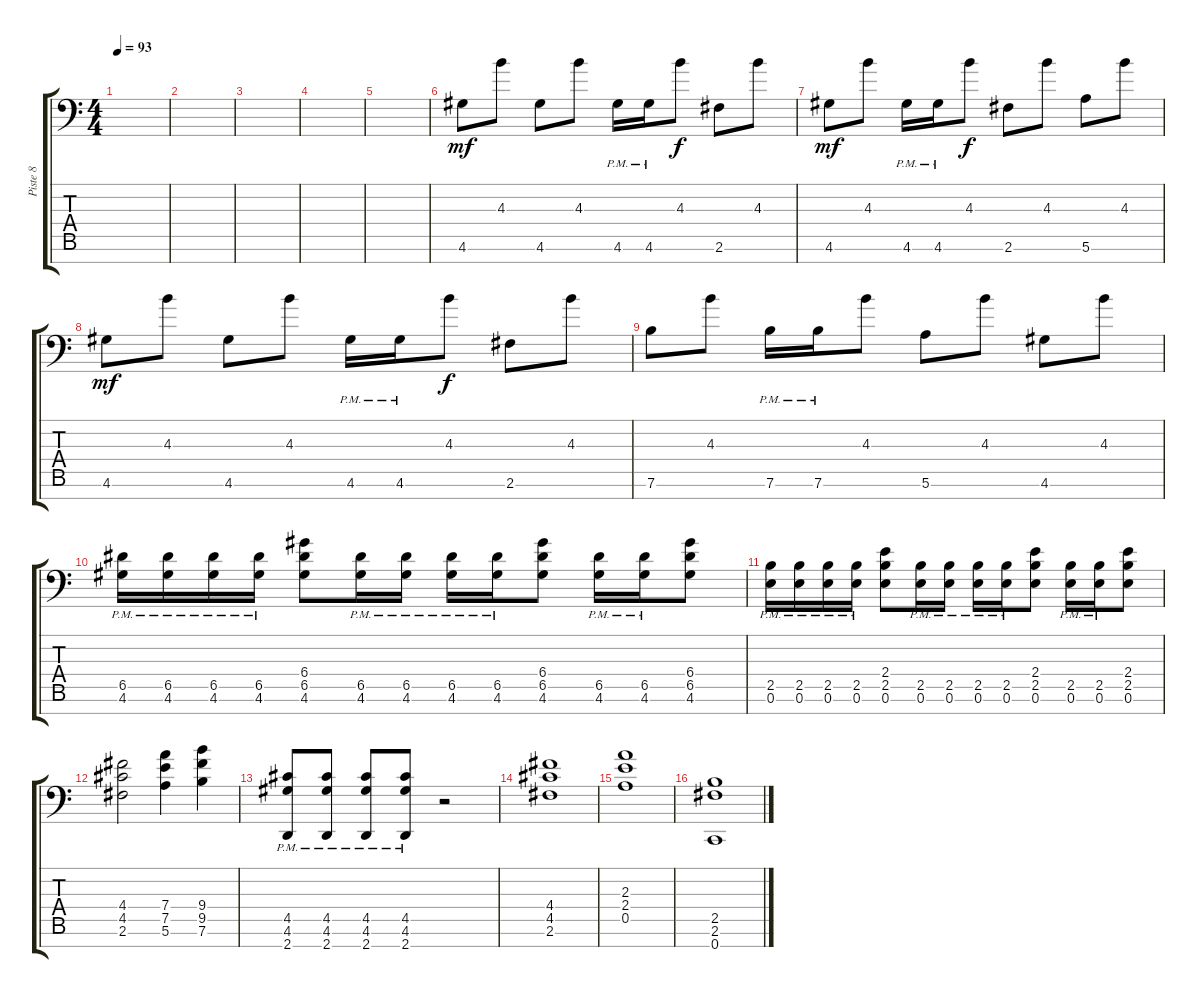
\track ("Piste 8" "Piste 8") {instrument distortionguitar}
\staff {score tabs}
\tuning (E4 B3 G3 D3 A2 E2 C-1) {hide}
\ts (4 4)
\tempo 93
\clef f4
\ks c
|
|
|
|
|
4.6.8{dy mf} 4.3.8 4.6.8 4.3.8 4.6{pm}.16 4.6{pm}.16 4.3.8{dy f} 2.6.8 4.3.8 |
4.6.8{dy mf} 4.3.8 4.6{pm}.16 4.6{pm}.16 4.3.8{dy f} 2.6.8 4.3.8 5.6.8 4.3.8 |
4.6.8{dy mf} 4.3.8 4.6.8 4.3.8 4.6{pm}.16 4.6{pm}.16 4.3.8{dy f} 2.6.8 4.3.8 |
7.6.8 4.3.8 7.6{pm}.16 7.6{pm}.16 4.3.8 5.6.8 4.3.8 4.6.8 4.3.8 |
(6.5{pm} 4.6{pm}).16 (6.5{pm} 4.6{pm}).16 (6.5{pm} 4.6{pm}).16 (6.5{pm} 4.6{pm}).16 (6.4 6.5 4.6).8 (6.5{pm} 4.6{pm}).16 (6.5{pm} 4.6{pm}).16 (6.5{pm} 4.6{pm}).16 (6.5{pm} 4.6{pm}).16 (6.4 6.5 4.6).8 (6.5{pm} 4.6{pm}).16 (6.5{pm} 4.6{pm}).16 (6.4 6.5 4.6).8 |
(2.5{pm} 0.6{pm}).16 (2.5{pm} 0.6{pm}).16 (2.5{pm} 0.6{pm}).16 (2.5{pm} 0.6{pm}).16 (2.4 2.5 0.6).8 (2.5{pm} 0.6{pm}).16 (2.5{pm} 0.6{pm}).16 (2.5{pm} 0.6{pm}).16 (2.5{pm} 0.6{pm}).16 (2.4 2.5 0.6).8 (2.5{pm} 0.6{pm}).16 (2.5{pm} 0.6{pm}).16 (2.4 2.5 0.6).8 |
(4.4 4.5 2.6).2 (7.4 7.5 5.6).4 (9.4 9.5 7.6).4 |
(4.5{pm} 4.6{pm} 2.7{pm}).8 (4.5{pm} 4.6{pm} 2.7{pm}).8 (4.5{pm} 4.6{pm} 2.7{pm}).8 (4.5{pm} 4.6{pm} 2.7{pm}).8 r.2 |
(4.4 4.5 2.6).1 |
(2.3 2.4 0.5).1 |
(2.5 2.6 0.7).1
